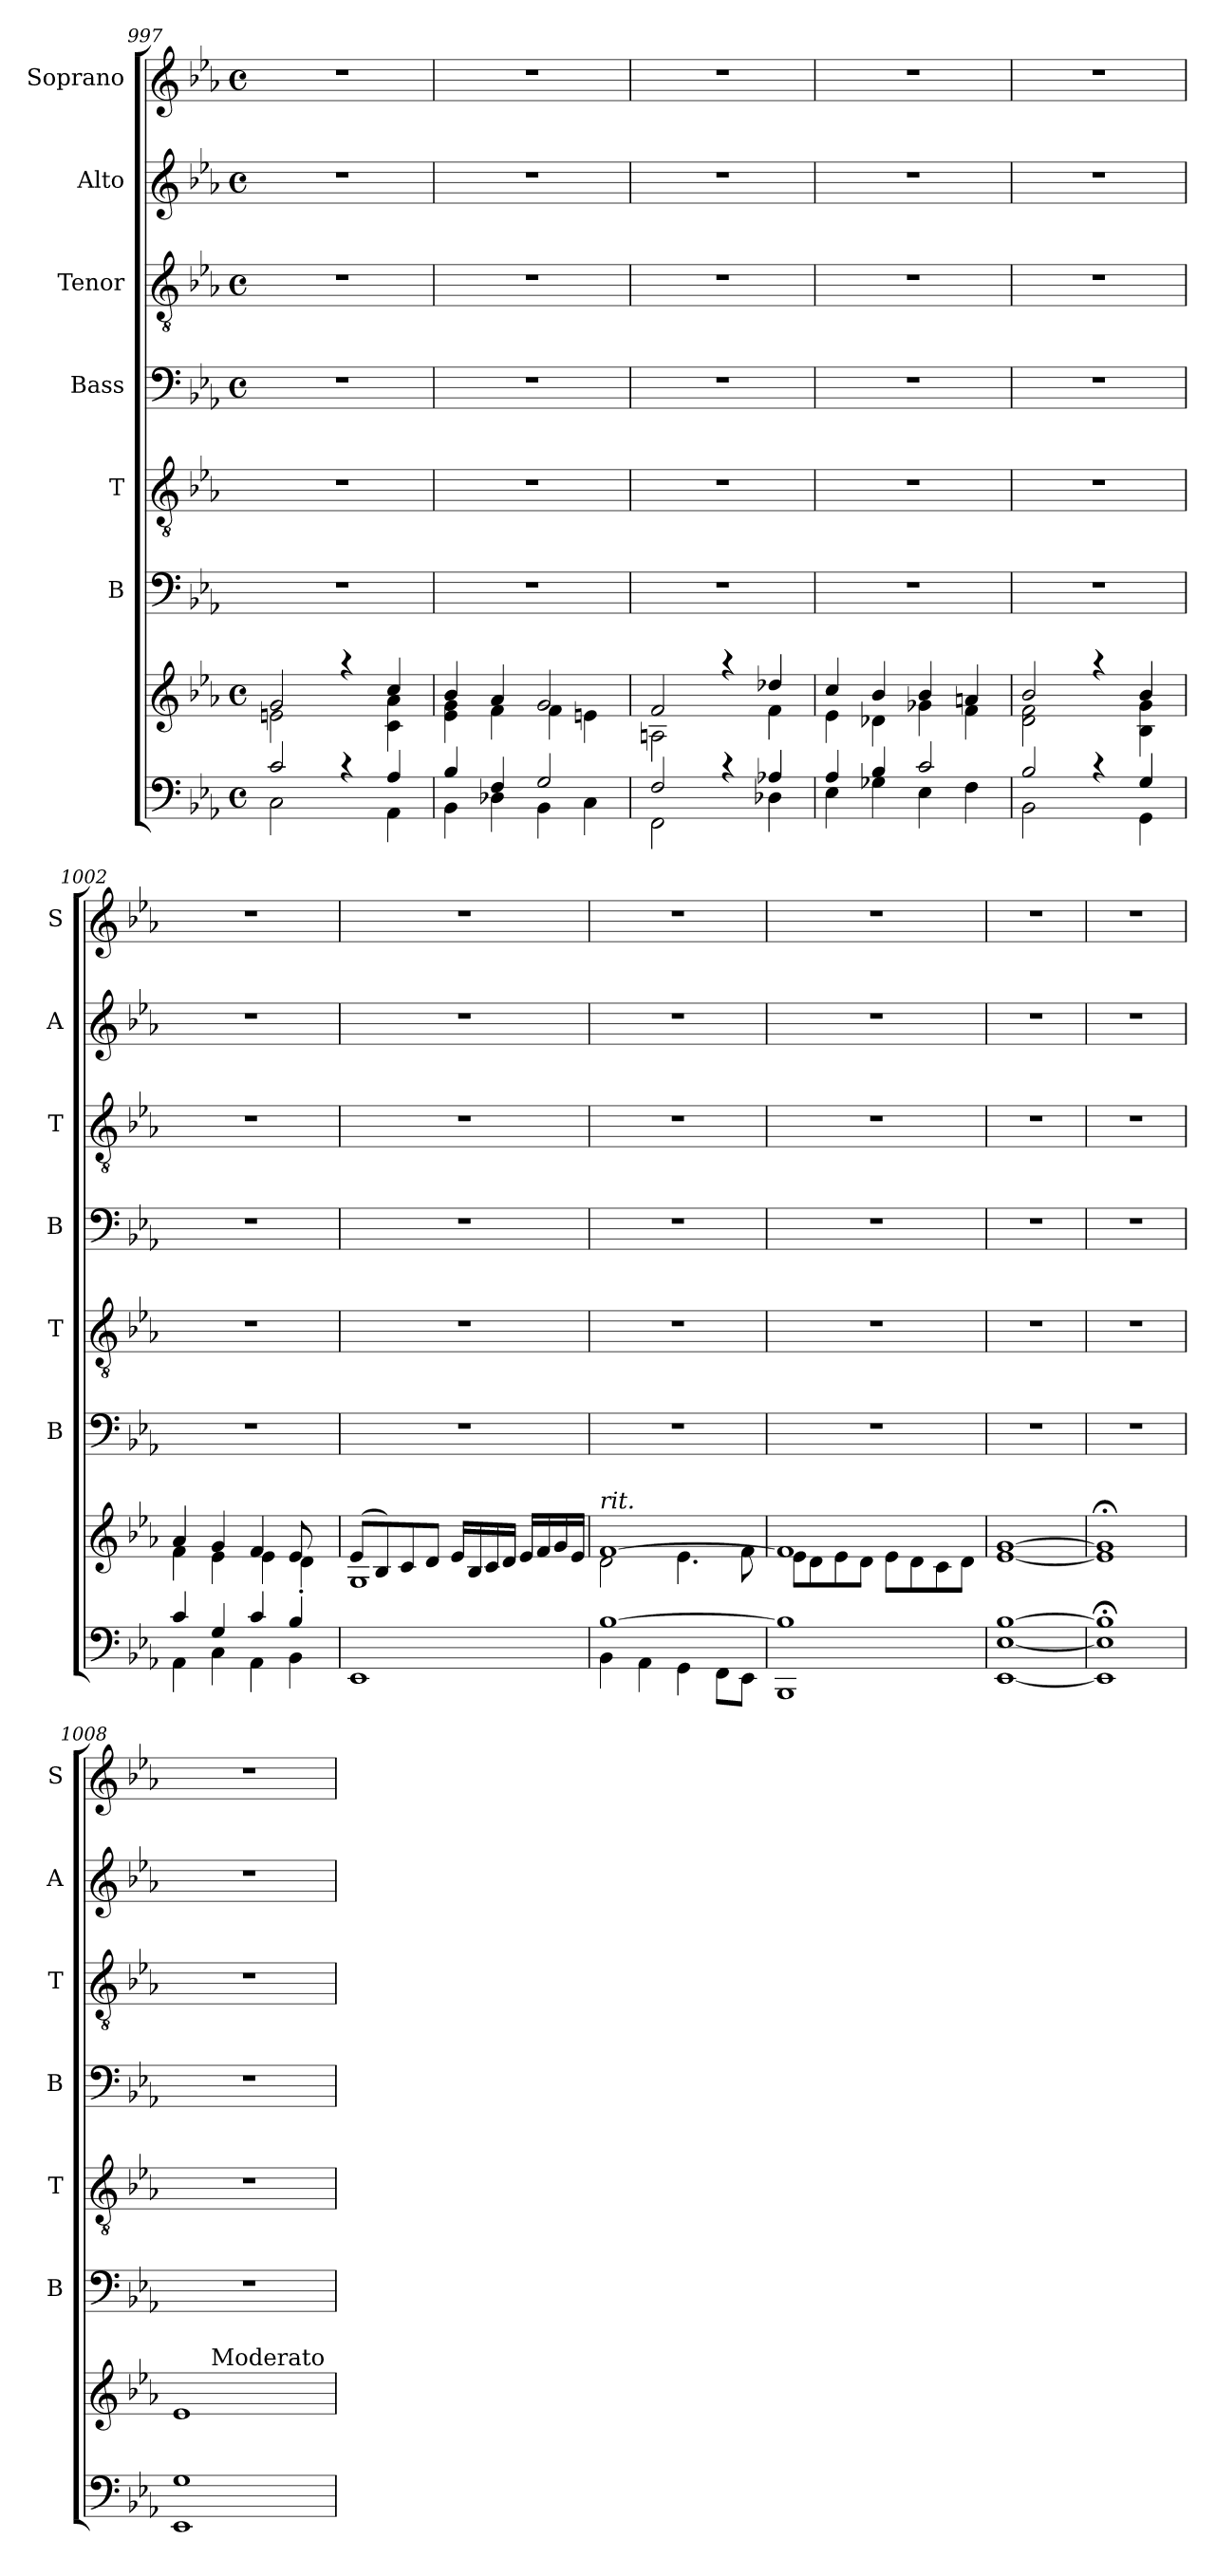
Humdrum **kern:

**kern	**kern	**kern	**kern	**kern	**kern	**kern	**kern
*part8	*part7	*part6	*part5	*part4	*part3	*part2	*part1
*staff8	*staff7	*staff6	*staff5	*staff4	*staff3	*staff2	*staff1
*	*	*I"B	*I"T	*I"Bass	*I"Tenor	*I"Alto	*I"Soprano
*	*	*I'B	*I'T	*I'B	*I'T	*I'A	*I'S
*clefF4	*clefG2	*clefF4	*clefGv2	*clefF4	*clefGv2	*clefG2	*clefG2
*k[b-e-a-]	*k[b-e-a-]	*k[b-e-a-]	*k[b-e-a-]	*k[b-e-a-]	*k[b-e-a-]	*k[b-e-a-]	*k[b-e-a-]
*E-:	*E-:	*E-:	*E-:	*E-:	*E-:	*E-:	*E-:
*M4/4	*M4/4	*	*	*M4/4	*M4/4	*M4/4	*M4/4
*met(c)	*met(c)	*	*	*met(c)	*met(c)	*met(c)	*met(c)
=997	=997	=997	=997	=997	=997	=997	=997
*^	*^	*	*	*	*	*	*
2c/	2C\	2g/	2en\	1r	1r	1r	1r	1r	1r
4rc	4ryy	4raa	4ryy	.	.	.	.	.	.
4A-/	4AA-\	4cc/	4c\ 4a-\	.	.	.	.	.	.
!!LO:LB:g=z
=998	=998	=998	=998	=998	=998	=998	=998	=998	=998
4B-/	4BB-\	4b-/	4e-\ 4g\	1r	1r	1r	1r	1r	1r
4F/	4D-X\	4a-/	4f\	.	.	.	.	.	.
2G/	4BB-\	2g/	4f\	.	.	.	.	.	.
.	4C\	.	4en\	.	.	.	.	.	.
=999	=999	=999	=999	=999	=999	=999	=999	=999	=999
2F/	2FF\	2f/	2An\	1r	1r	1r	1r	1r	1r
4rc	4ryy	4raa	4ryy	.	.	.	.	.	.
4A-X/	4D-X\	4dd-X/	4f\	.	.	.	.	.	.
=1000	=1000	=1000	=1000	=1000	=1000	=1000	=1000	=1000	=1000
4A-/	4E-\	4cc/	4e-\	1r	1r	1r	1r	1r	1r
4B-/	4G-X\	4b-/	4d-X\	.	.	.	.	.	.
2c/	4E-\	4b-/	4g-X\	.	.	.	.	.	.
.	4F\	4an/	4f\	.	.	.	.	.	.
=1001	=1001	=1001	=1001	=1001	=1001	=1001	=1001	=1001	=1001
2B-/	2BB-\	2b-/	2d\ 2f\	1r	1r	1r	1r	1r	1r
4rc	4ryy	4raa	4ryy	.	.	.	.	.	.
4G/	4GG\	4b-/	4B-\ 4g\	.	.	.	.	.	.
=1002	=1002	=1002	=1002	=1002	=1002	=1002	=1002	=1002	=1002
4c/	4AA-\	4a-/	4f\	1r	1r	1r	1r	1r	1r
4G/	4C\	4g/	4e-\	.	.	.	.	.	.
4c/	4AA-\	4f/	4e-\	.	.	.	.	.	.
4B-/	4BB-\	8e-/	4d'<\	.	.	.	.	.	.
.	.	8ryy	.	.	.	.	.	.	.
*v	*v	*	*	*	*	*	*	*	*
!!LO:LB:g=z
=1003	=1003	=1003	=1003	=1003	=1003	=1003	=1003	=1003
1EE-	(<8e-/L	1G	1r	1r	1r	1r	1r	1r
.	8B-/)	.	.	.	.	.	.	.
.	8c/	.	.	.	.	.	.	.
.	8d/J	.	.	.	.	.	.	.
.	16e-/LL	.	.	.	.	.	.	.
.	16B-/	.	.	.	.	.	.	.
.	16c/	.	.	.	.	.	.	.
.	16d/JJ	.	.	.	.	.	.	.
.	16e-/LL	.	.	.	.	.	.	.
.	16f/	.	.	.	.	.	.	.
.	16g/	.	.	.	.	.	.	.
.	16e-/JJ	.	.	.	.	.	.	.
=1004	=1004	=1004	=1004	=1004	=1004	=1004	=1004	=1004
*^	*	*	*	*	*	*	*	*
!	!	!LO:TX:a:i:t=rit.	!	!	!	!	!	!	!
[>1B-	4BB-\	[>1f	2d\	1r	1r	1r	1r	1r	1r
.	4AA-\	.	.	.	.	.	.	.	.
.	4GG\	.	4.e-\	.	.	.	.	.	.
.	8FF\L	.	.	.	.	.	.	.	.
.	8EE-\J	.	8f\	.	.	.	.	.	.
*v	*v	*	*	*	*	*	*	*	*
=1005	=1005	=1005	=1005	=1005	=1005	=1005	=1005	=1005
1BBB- 1B-]	1f]	8e-\L	1r	1r	1r	1r	1r	1r
.	.	8d\	.	.	.	.	.	.
.	.	8e-\	.	.	.	.	.	.
.	.	8d\J	.	.	.	.	.	.
.	.	8e-\L	.	.	.	.	.	.
.	.	8d\	.	.	.	.	.	.
.	.	8c\	.	.	.	.	.	.
.	.	8d\J	.	.	.	.	.	.
*	*v	*v	*	*	*	*	*	*
=1006	=1006	=1006	=1006	=1006	=1006	=1006	=1006
[<1EE- [>1E- [>1B-	[<1e- [>1g	1r	1r	1r	1r	1r	1r
=1007	=1007	=1007	=1007	=1007	=1007	=1007	=1007
1EE-]; 1E-]; 1B-];	1e-]; 1g];	1r	1r	1r	1r	1r	1r
!!LO:PB:g=z
=1008	=1008	=1008	=1008	=1008	=1008	=1008	=1008
*	*^	*	*	*	*	*	*
1EE- 1G	1e-	8ryy	1r	1r	1r	1r	1r	1r
.	.	32ryy	.	.	.	.	.	.
*	*MM220	*	*	*	*	*	*	*
!	!	!LO:TX:a:t=Moderato	!	!	!	!	!	!
.	.	2ryy	.	.	.	.	.	.
.	.	4ryy	.	.	.	.	.	.
.	.	16.ryy	.	.	.	.	.	.
*	*v	*v	*	*	*	*	*	*
=	=	=	=	=	=	=	=
*-	*-	*-	*-	*-	*-	*-	*-
